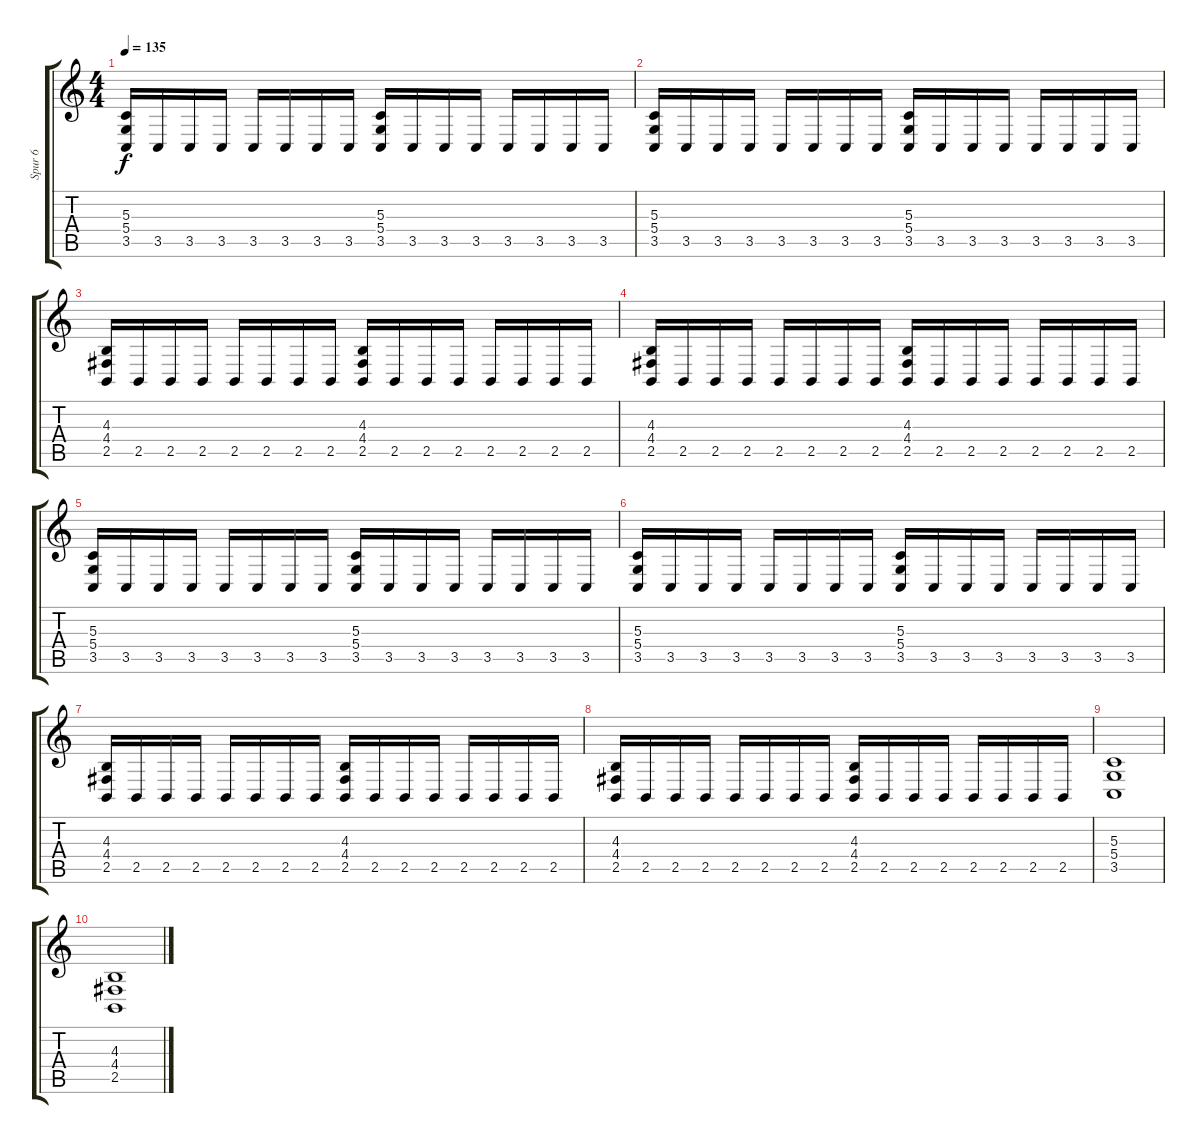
\track ("Spur 6" "Spur 6") {instrument choiraahs}
\staff {score tabs}
\tuning (E4 B3 G3 D3 A2 E2) {hide}
\ts (4 4)
\tempo 135
\clef g2
\ks c
(5.3 5.4 3.5).16{dy f} 3.5.16 3.5.16 3.5.16 3.5.16 3.5.16 3.5.16 3.5.16 (5.3 5.4 3.5).16 3.5.16 3.5.16 3.5.16 3.5.16 3.5.16 3.5.16 3.5.16 |
(5.3 5.4 3.5).16 3.5.16 3.5.16 3.5.16 3.5.16 3.5.16 3.5.16 3.5.16 (5.3 5.4 3.5).16 3.5.16 3.5.16 3.5.16 3.5.16 3.5.16 3.5.16 3.5.16 |
(4.3 4.4 2.5).16 2.5.16 2.5.16 2.5.16 2.5.16 2.5.16 2.5.16 2.5.16 (4.3 4.4 2.5).16 2.5.16 2.5.16 2.5.16 2.5.16 2.5.16 2.5.16 2.5.16 |
(4.3 4.4 2.5).16 2.5.16 2.5.16 2.5.16 2.5.16 2.5.16 2.5.16 2.5.16 (4.3 4.4 2.5).16 2.5.16 2.5.16 2.5.16 2.5.16 2.5.16 2.5.16 2.5.16 |
(5.3 5.4 3.5).16 3.5.16 3.5.16 3.5.16 3.5.16 3.5.16 3.5.16 3.5.16 (5.3 5.4 3.5).16 3.5.16 3.5.16 3.5.16 3.5.16 3.5.16 3.5.16 3.5.16 |
(5.3 5.4 3.5).16 3.5.16 3.5.16 3.5.16 3.5.16 3.5.16 3.5.16 3.5.16 (5.3 5.4 3.5).16 3.5.16 3.5.16 3.5.16 3.5.16 3.5.16 3.5.16 3.5.16 |
(4.3 4.4 2.5).16 2.5.16 2.5.16 2.5.16 2.5.16 2.5.16 2.5.16 2.5.16 (4.3 4.4 2.5).16 2.5.16 2.5.16 2.5.16 2.5.16 2.5.16 2.5.16 2.5.16 |
(4.3 4.4 2.5).16 2.5.16 2.5.16 2.5.16 2.5.16 2.5.16 2.5.16 2.5.16 (4.3 4.4 2.5).16 2.5.16 2.5.16 2.5.16 2.5.16 2.5.16 2.5.16 2.5.16 |
(5.3 5.4 3.5).1 |
(4.3 4.4 2.5).1
